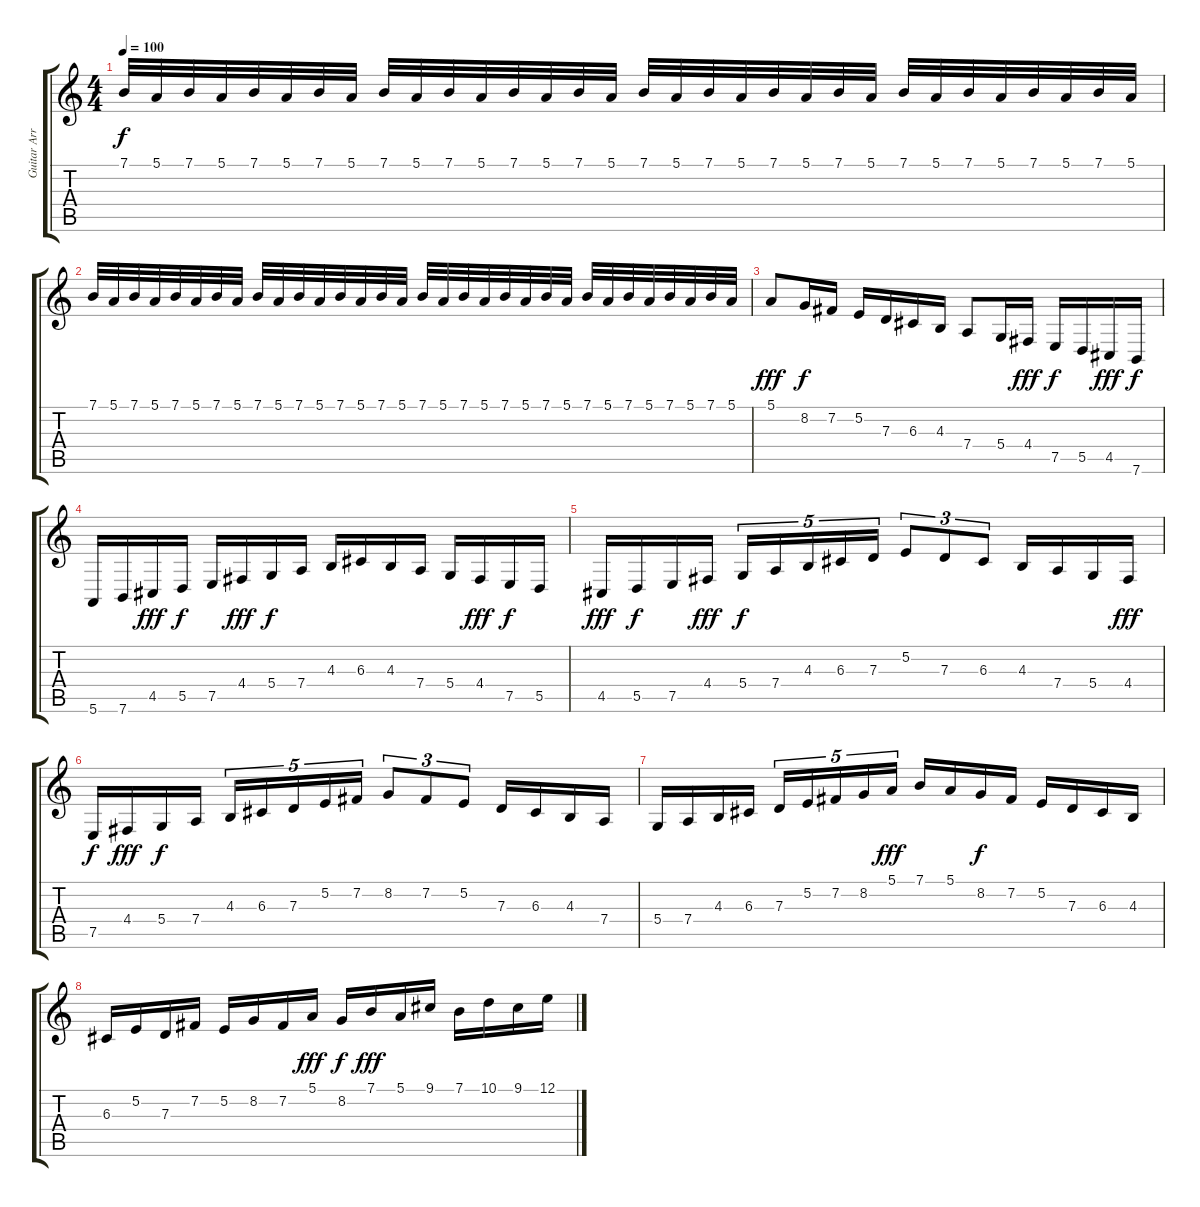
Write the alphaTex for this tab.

\track ("Guitar Arrangement" "Guitar Arr") {instrument violin}
\staff {score tabs}
\tuning (E4 B3 G3 D3 A2 E2) {hide}
\ts (4 4)
\tempo 100
\clef g2
\ks c
7.1.32{dy f} 5.1.32 7.1.32 5.1.32 7.1.32 5.1.32 7.1.32 5.1.32 7.1.32 5.1.32 7.1.32 5.1.32 7.1.32 5.1.32 7.1.32 5.1.32 7.1.32 5.1.32 7.1.32 5.1.32 7.1.32 5.1.32 7.1.32 5.1.32 7.1.32 5.1.32 7.1.32 5.1.32 7.1.32 5.1.32 7.1.32 5.1.32 |
7.1.32 5.1.32 7.1.32 5.1.32 7.1.32 5.1.32 7.1.32 5.1.32 7.1.32 5.1.32 7.1.32 5.1.32 7.1.32 5.1.32 7.1.32 5.1.32 7.1.32 5.1.32 7.1.32 5.1.32 7.1.32 5.1.32 7.1.32 5.1.32 7.1.32 5.1.32 7.1.32 5.1.32 7.1.32 5.1.32 7.1.32 5.1.32 |
5.1.8{dy fff} 8.2.16{dy f} 7.2.16 5.2.16 7.3.16 6.3.16 4.3.16 7.4.8 5.4.16 4.4.16{dy fff} 7.5.16{dy f} 5.5.16 4.5.16{dy fff} 7.6.16{dy f} |
5.6.16 7.6.16 4.5.16{dy fff} 5.5.16{dy f} 7.5.16 4.4.16{dy fff} 5.4.16{dy f} 7.4.16 4.3.16 6.3.16 4.3.16 7.4.16 5.4.16 4.4.16{dy fff} 7.5.16{dy f} 5.5.16 |
4.5.16{dy fff} 5.5.16{dy f} 7.5.16 4.4.16{dy fff} 5.4.16{tu (5 4) dy f} 7.4.16{tu (5 4)} 4.3.16{tu (5 4)} 6.3.16{tu (5 4)} 7.3.16{tu (5 4)} 5.2.8{tu (3 2)} 7.3.8{tu (3 2)} 6.3.8{tu (3 2)} 4.3.16 7.4.16 5.4.16 4.4.16{dy fff} |
7.5.16{dy f} 4.4.16{dy fff} 5.4.16{dy f} 7.4.16 4.3.16{tu (5 4)} 6.3.16{tu (5 4)} 7.3.16{tu (5 4)} 5.2.16{tu (5 4)} 7.2.16{tu (5 4)} 8.2.8{tu (3 2)} 7.2.8{tu (3 2)} 5.2.8{tu (3 2)} 7.3.16 6.3.16 4.3.16 7.4.16 |
5.4.16 7.4.16 4.3.16 6.3.16 7.3.16{tu (5 4)} 5.2.16{tu (5 4)} 7.2.16{tu (5 4)} 8.2.16{tu (5 4)} 5.1.16{tu (5 4) dy fff} 7.1.16 5.1.16 8.2.16{dy f} 7.2.16 5.2.16 7.3.16 6.3.16 4.3.16 |
6.3.16 5.2.16 7.3.16 7.2.16 5.2.16 8.2.16 7.2.16 5.1.16{dy fff} 8.2.16{dy f} 7.1.16{dy fff} 5.1.16 9.1.16 7.1.16 10.1.16 9.1.16 12.1.16
